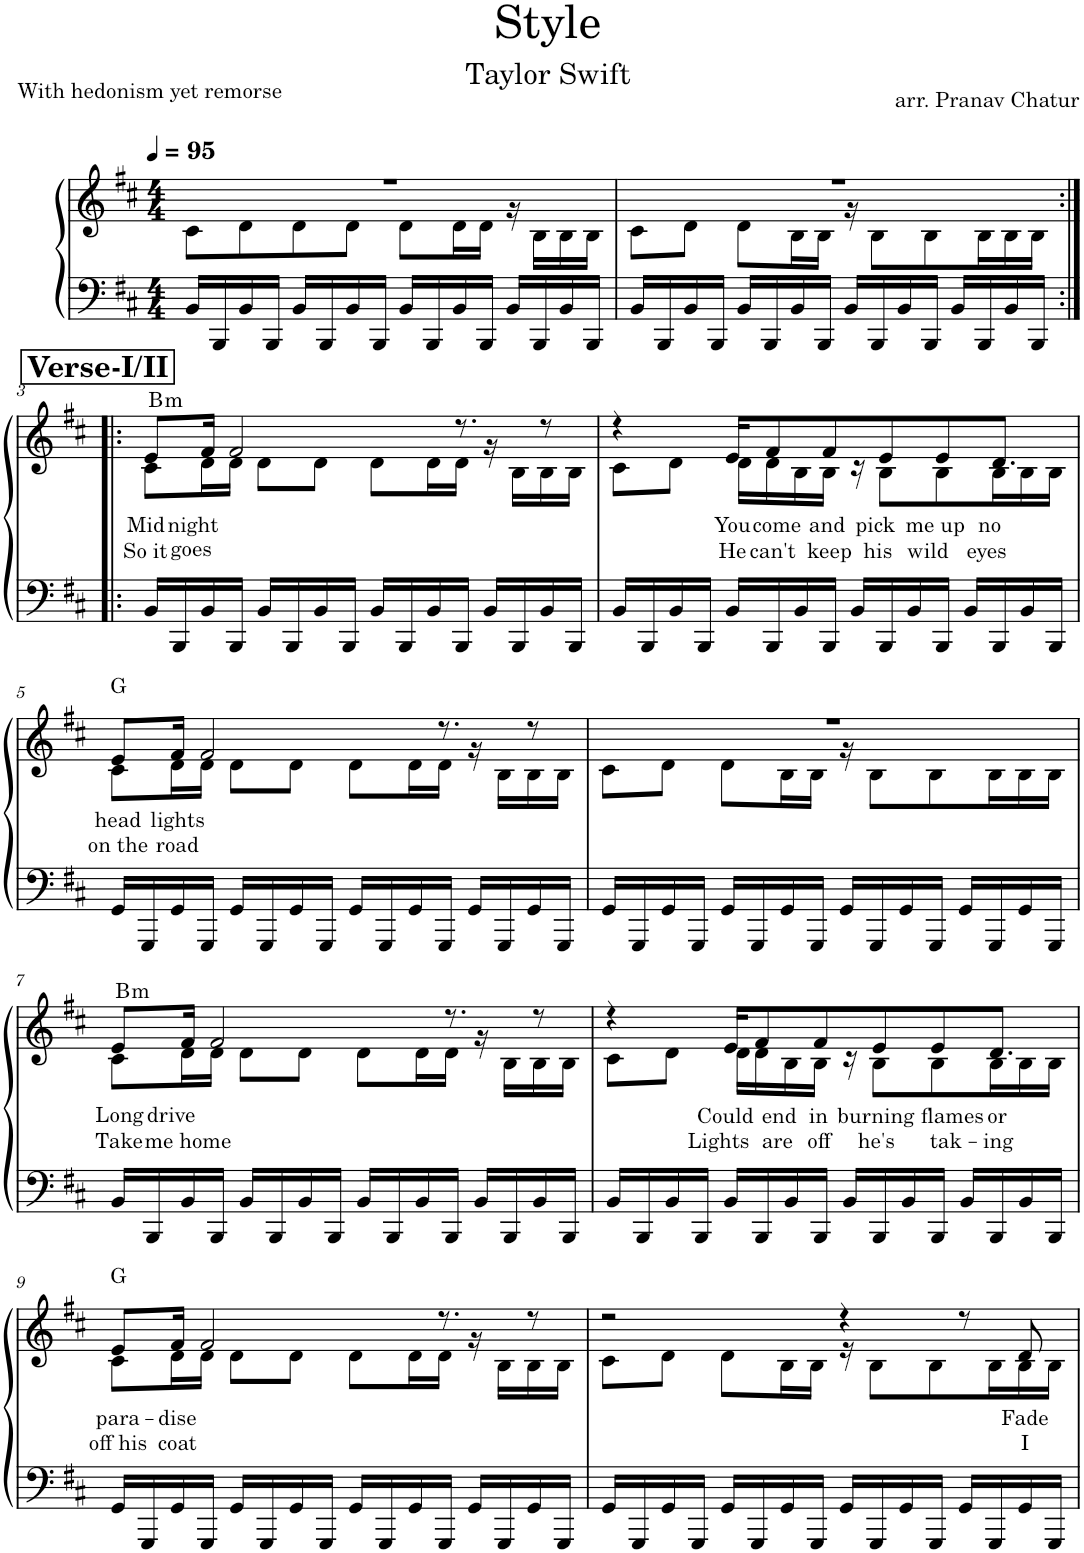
**kern	**kern	**text	**text	**harte
*part1	*part1	*part1	*part1	*part1
*staff2	*staff1	*staff1	*staff1	*
*I"Piano	*	*	*	*
*I'Pno.	*	*	*	*
*clefF4	*clefG2	*	*	*
*k[f#c#]	*k[f#c#]	*	*	*
*M4/4	*M4/4	*	*	*
*MM95	*MM95	*	*	*
=1	=1	=1	=1	=1
*	*^	*	*	*
16BB/LL	1r	8c#\L	.	.	.
16BBB/	.	.	.	.	.
16BB/	.	8d\	.	.	.
16BBB/JJ	.	.	.	.	.
16BB/LL	.	8d\	.	.	.
16BBB/	.	.	.	.	.
16BB/	.	8d\J	.	.	.
16BBB/JJ	.	.	.	.	.
16BB/LL	.	8d\L	.	.	.
16BBB/	.	.	.	.	.
16BB/	.	16d\L	.	.	.
16BBB/JJ	.	16d\JJ	.	.	.
16BB/LL	.	16r	.	.	.
16BBB/	.	16B\LL	.	.	.
16BB/	.	16B\	.	.	.
16BBB/JJ	.	16B\JJ	.	.	.
=2	=2	=2	=2	=2	=2
16BB/LL	1r	8c#\L	.	.	.
16BBB/	.	.	.	.	.
16BB/	.	8d\J	.	.	.
16BBB/JJ	.	.	.	.	.
16BB/LL	.	8d\L	.	.	.
16BBB/	.	.	.	.	.
16BB/	.	16B\L	.	.	.
16BBB/JJ	.	16B\JJ	.	.	.
16BB/LL	.	16r	.	.	.
16BBB/	.	8B\L	.	.	.
16BB/	.	.	.	.	.
16BBB/JJ	.	8B\	.	.	.
16BB/LL	.	.	.	.	.
16BBB/	.	16B\L	.	.	.
16BB/	.	16B\	.	.	.
16BBB/JJ	.	16B\JJ	.	.	.
!!LO:LB:g=z	!!
!!LO:REH:place=s1:a:B:cj:fs=14:t=Verse-I/II	!!
=3:|!|:	=3:|!|:	=3:|!|:	=3:|!|:	=3:|!|:	=3:|!|:
!	!	!	!LO:LY:b	!LO:LY:b	!LO:H:kt=m
16BB/LL	8e/L	8c#\L	Mid	So it	B:min
16BBB/	.	.	.	.	.
!	!	!	!LO:LY:b	!LO:LY:b	!
16BB/	16f#/Jk	16d\L	night	goes	.
16BBB/JJ	2f#/	16d\JJ	.	.	.
16BB/LL	.	8d\L	.	.	.
16BBB/	.	.	.	.	.
16BB/	.	8d\J	.	.	.
16BBB/JJ	.	.	.	.	.
16BB/LL	.	8d\L	.	.	.
16BBB/	.	.	.	.	.
16BB/	.	16d\L	.	.	.
16BBB/JJ	8.r	16d\JJ	.	.	.
16BB/LL	.	16r	.	.	.
16BBB/	.	16B\LL	.	.	.
16BB/	8r	16B\	.	.	.
16BBB/JJ	.	16B\JJ	.	.	.
=4	=4	=4	=4	=4	=4
16BB/LL	4r	8c#\L	.	.	.
16BBB/	.	.	.	.	.
16BB/	.	8d\J	.	.	.
16BBB/JJ	.	.	.	.	.
!	!	!	!LO:LY:b	!LO:LY:b	!
16BB/LL	16e/KL	16d\LL	You	He	.
!	!	!	!LO:LY:b	!LO:LY:b	!
16BBB/	8f#/	16d\	come	can't	.
16BB/	.	16B\	.	.	.
!	!	!	!LO:LY:b	!LO:LY:b	!
16BBB/JJ	8f#/	16B\JJ	and	keep	.
16BB/LL	.	16r	.	.	.
!	!	!	!LO:LY:b	!LO:LY:b	!
16BBB/	8e/	8B\L	pick	his	.
16BB/	.	.	.	.	.
!	!	!	!LO:LY:b	!LO:LY:b	!
16BBB/JJ	8e/	8B\	me up	wild	.
16BB/LL	.	.	.	.	.
!	!	!	!LO:LY:b	!LO:LY:b	!
16BBB/	8.d/J	16B\L	no	eyes	.
16BB/	.	16B\	.	.	.
16BBB/JJ	.	16B\JJ	.	.	.
!!LO:LB:g=z	!!
=5	=5	=5	=5	=5	=5
!	!	!	!LO:LY:b	!LO:LY:b	!
16GG/LL	8e/L	8c#\L	head	on the	G:maj
16GGG/	.	.	.	.	.
!	!	!	!LO:LY:b	!LO:LY:b	!
16GG/	16f#/Jk	16d\L	lights	road	.
16GGG/JJ	2f#/	16d\JJ	.	.	.
16GG/LL	.	8d\L	.	.	.
16GGG/	.	.	.	.	.
16GG/	.	8d\J	.	.	.
16GGG/JJ	.	.	.	.	.
16GG/LL	.	8d\L	.	.	.
16GGG/	.	.	.	.	.
16GG/	.	16d\L	.	.	.
16GGG/JJ	8.r	16d\JJ	.	.	.
16GG/LL	.	16r	.	.	.
16GGG/	.	16B\LL	.	.	.
16GG/	8r	16B\	.	.	.
16GGG/JJ	.	16B\JJ	.	.	.
=6	=6	=6	=6	=6	=6
16GG/LL	1r	8c#\L	.	.	.
16GGG/	.	.	.	.	.
16GG/	.	8d\J	.	.	.
16GGG/JJ	.	.	.	.	.
16GG/LL	.	8d\L	.	.	.
16GGG/	.	.	.	.	.
16GG/	.	16B\L	.	.	.
16GGG/JJ	.	16B\JJ	.	.	.
16GG/LL	.	16r	.	.	.
16GGG/	.	8B\L	.	.	.
16GG/	.	.	.	.	.
16GGG/JJ	.	8B\	.	.	.
16GG/LL	.	.	.	.	.
16GGG/	.	16B\L	.	.	.
16GG/	.	16B\	.	.	.
16GGG/JJ	.	16B\JJ	.	.	.
!!LO:LB:g=z	!!
=7	=7	=7	=7	=7	=7
!	!	!	!LO:LY:b	!LO:LY:b	!LO:H:kt=m
16BB/LL	8e/L	8c#\L	Long	Take	B:min
16BBB/	.	.	.	.	.
!	!	!	!LO:LY:b	!LO:LY:b	!
16BB/	16f#/Jk	16d\L	drive	me home	.
16BBB/JJ	2f#/	16d\JJ	.	.	.
16BB/LL	.	8d\L	.	.	.
16BBB/	.	.	.	.	.
16BB/	.	8d\J	.	.	.
16BBB/JJ	.	.	.	.	.
16BB/LL	.	8d\L	.	.	.
16BBB/	.	.	.	.	.
16BB/	.	16d\L	.	.	.
16BBB/JJ	8.r	16d\JJ	.	.	.
16BB/LL	.	16r	.	.	.
16BBB/	.	16B\LL	.	.	.
16BB/	8r	16B\	.	.	.
16BBB/JJ	.	16B\JJ	.	.	.
=8	=8	=8	=8	=8	=8
16BB/LL	4r	8c#\L	.	.	.
16BBB/	.	.	.	.	.
16BB/	.	8d\J	.	.	.
16BBB/JJ	.	.	.	.	.
!	!	!	!LO:LY:b	!LO:LY:b	!
16BB/LL	16e/KL	16d\LL	Could	Lights	.
!	!	!	!LO:LY:b	!LO:LY:b	!
16BBB/	8f#/	16d\	end	are	.
16BB/	.	16B\	.	.	.
!	!	!	!LO:LY:b	!LO:LY:b	!
16BBB/JJ	8f#/	16B\JJ	in	off	.
16BB/LL	.	16r	.	.	.
!	!	!	!LO:LY:b	!LO:LY:b	!
16BBB/	8e/	8B\L	burning	he's	.
16BB/	.	.	.	.	.
!	!	!	!LO:LY:b	!LO:LY:b	!
16BBB/JJ	8e/	8B\	flames	tak-	.
16BB/LL	.	.	.	.	.
!	!	!	!LO:LY:b	!LO:LY:b	!
16BBB/	8.d/J	16B\L	or	-ing	.
16BB/	.	16B\	.	.	.
16BBB/JJ	.	16B\JJ	.	.	.
!!LO:LB:g=z	!!
=9	=9	=9	=9	=9	=9
!	!	!	!LO:LY:b	!LO:LY:b	!
16GG/LL	8e/L	8c#\L	para-	off his	G:maj
16GGG/	.	.	.	.	.
!	!	!	!LO:LY:b	!LO:LY:b	!
16GG/	16f#/Jk	16d\L	-dise	coat	.
16GGG/JJ	2f#/	16d\JJ	.	.	.
16GG/LL	.	8d\L	.	.	.
16GGG/	.	.	.	.	.
16GG/	.	8d\J	.	.	.
16GGG/JJ	.	.	.	.	.
16GG/LL	.	8d\L	.	.	.
16GGG/	.	.	.	.	.
16GG/	.	16d\L	.	.	.
16GGG/JJ	8.r	16d\JJ	.	.	.
16GG/LL	.	16r	.	.	.
16GGG/	.	16B\LL	.	.	.
16GG/	8r	16B\	.	.	.
16GGG/JJ	.	16B\JJ	.	.	.
=10	=10	=10	=10	=10	=10
16GG/LL	2r	8c#\L	.	.	.
16GGG/	.	.	.	.	.
16GG/	.	8d\J	.	.	.
16GGG/JJ	.	.	.	.	.
16GG/LL	.	8d\L	.	.	.
16GGG/	.	.	.	.	.
16GG/	.	16B\L	.	.	.
16GGG/JJ	.	16B\JJ	.	.	.
16GG/LL	4r	16r	.	.	.
16GGG/	.	8B\L	.	.	.
16GG/	.	.	.	.	.
16GGG/JJ	.	8B\	.	.	.
16GG/LL	8r	.	.	.	.
16GGG/	.	16B\L	.	.	.
!	!	!	!LO:LY:b	!LO:LY:b	!
16GG/	8d/	16B\	Fade	I	.
16GGG/JJ	.	16B\JJ	.	.	.
*	*v	*v	*	*	*
=	=	=	=	=
*-	*-	*-	*-	*-
